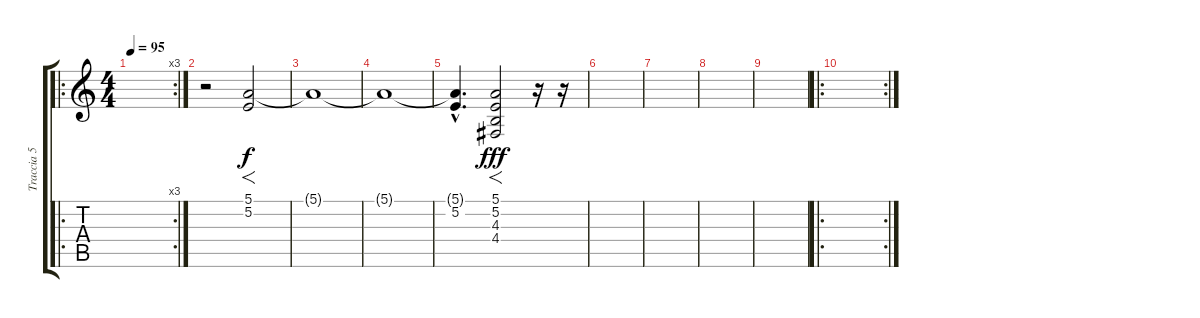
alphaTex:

\track ("Traccia 5" "Traccia 5") {instrument seashore}
\staff {score tabs}
\tuning (E4 B3 G3 D3 A2 E2) {hide}
\ro
\rc 3
\ts (4 4)
\tempo 95
\clef g2
\ks c
|
r.2 (5.1 5.2).2{f} |
5.1{t}.1{dy f} |
5.1{t}.1 |
(5.1{hac t} 5.2{hac}).4{d} (5.1 5.2 4.3 4.4).2{f dy fff} r.16 r.16 |
|
|
|
|
\ro
\rc 2
